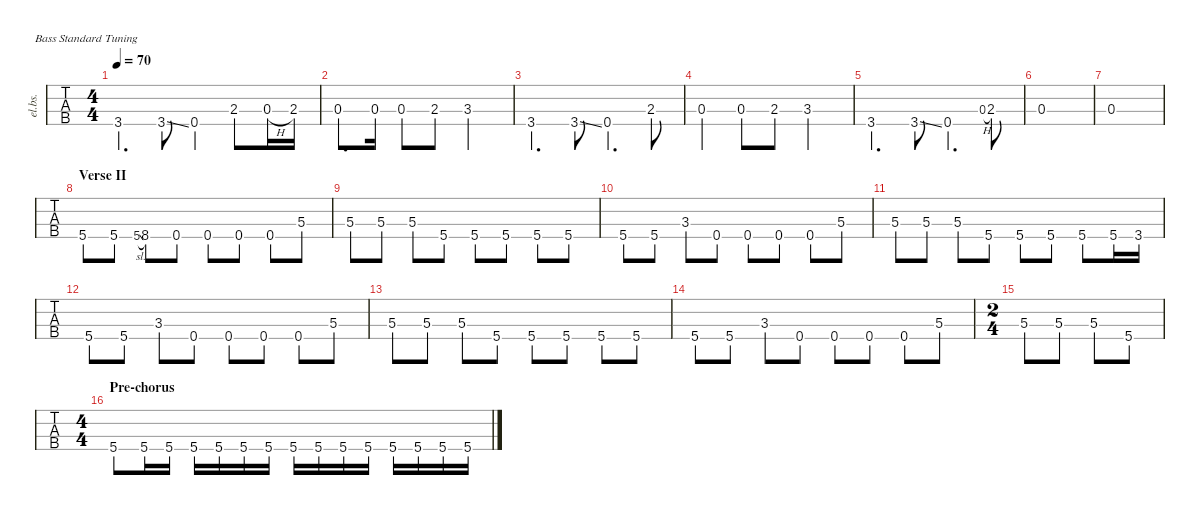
\defaultSystemsLayout 4
\hideDynamics
\bracketExtendMode nobrackets
\otherSystemsTrackNameOrientation horizontal
\track ("Bass" "el.bs.") {defaultSystemsLayout 4 multiBarRest instrument electricbassfinger}
\staff {tabs}
\tuning (G2 D2 A1 E1)
\ts (4 4)
\tempo 70
\clef f4
\ks c
3.4.4{d dy ff} 3.4{ss}.8 0.4.4 2.3.8 0.3{h}.16 2.3.16 |
0.3.8{d} 0.3.16 0.3.8 2.3.8 3.3.2 |
3.4.4{d} 3.4{ss}.8 0.4.4{d} 2.3.8 |
0.3.4 0.3.8 2.3.8 3.3.2 |
3.4.4{d} 3.4{ss}.8 0.4.4{d} 0.3{h}.8{gr onbeat} 2.3.8 |
0.3.1 |
0.3.1 |
\section ("" "Verse II")
5.4.8 5.4.8 5.4{sl}.8{gr onbeat} 8.4.8 0.4.8 0.4.8 0.4.8 0.4.8 5.3.8 |
5.3.8 5.3.8 5.3.8 5.4.8 5.4.8 5.4.8 5.4.8 5.4.8 |
5.4.8 5.4.8 3.3.8 0.4.8 0.4.8 0.4.8 0.4.8 5.3.8 |
5.3.8 5.3.8 5.3.8 5.4.8 5.4.8 5.4.8 5.4.8 5.4.16 3.4.16 |
5.4.8 5.4.8 3.3.8 0.4.8 0.4.8 0.4.8 0.4.8 5.3.8 |
5.3.8 5.3.8 5.3.8 5.4.8 5.4.8 5.4.8 5.4.8 5.4.8 |
5.4.8 5.4.8 3.3.8 0.4.8 0.4.8 0.4.8 0.4.8 5.3.8 |
\ts (2 4)
\beaming (8 2 2)
5.3.8 5.3.8 5.3.8 5.4.8 |
\ts (4 4)
\beaming (8 2 2 2 2)
\section ("" "Pre-chorus")
5.4.8 5.4.16 5.4.16 5.4.16 5.4.16 5.4.16 5.4.16 5.4.16 5.4.16 5.4.16 5.4.16 5.4.16 5.4.16 5.4.16 5.4.16
